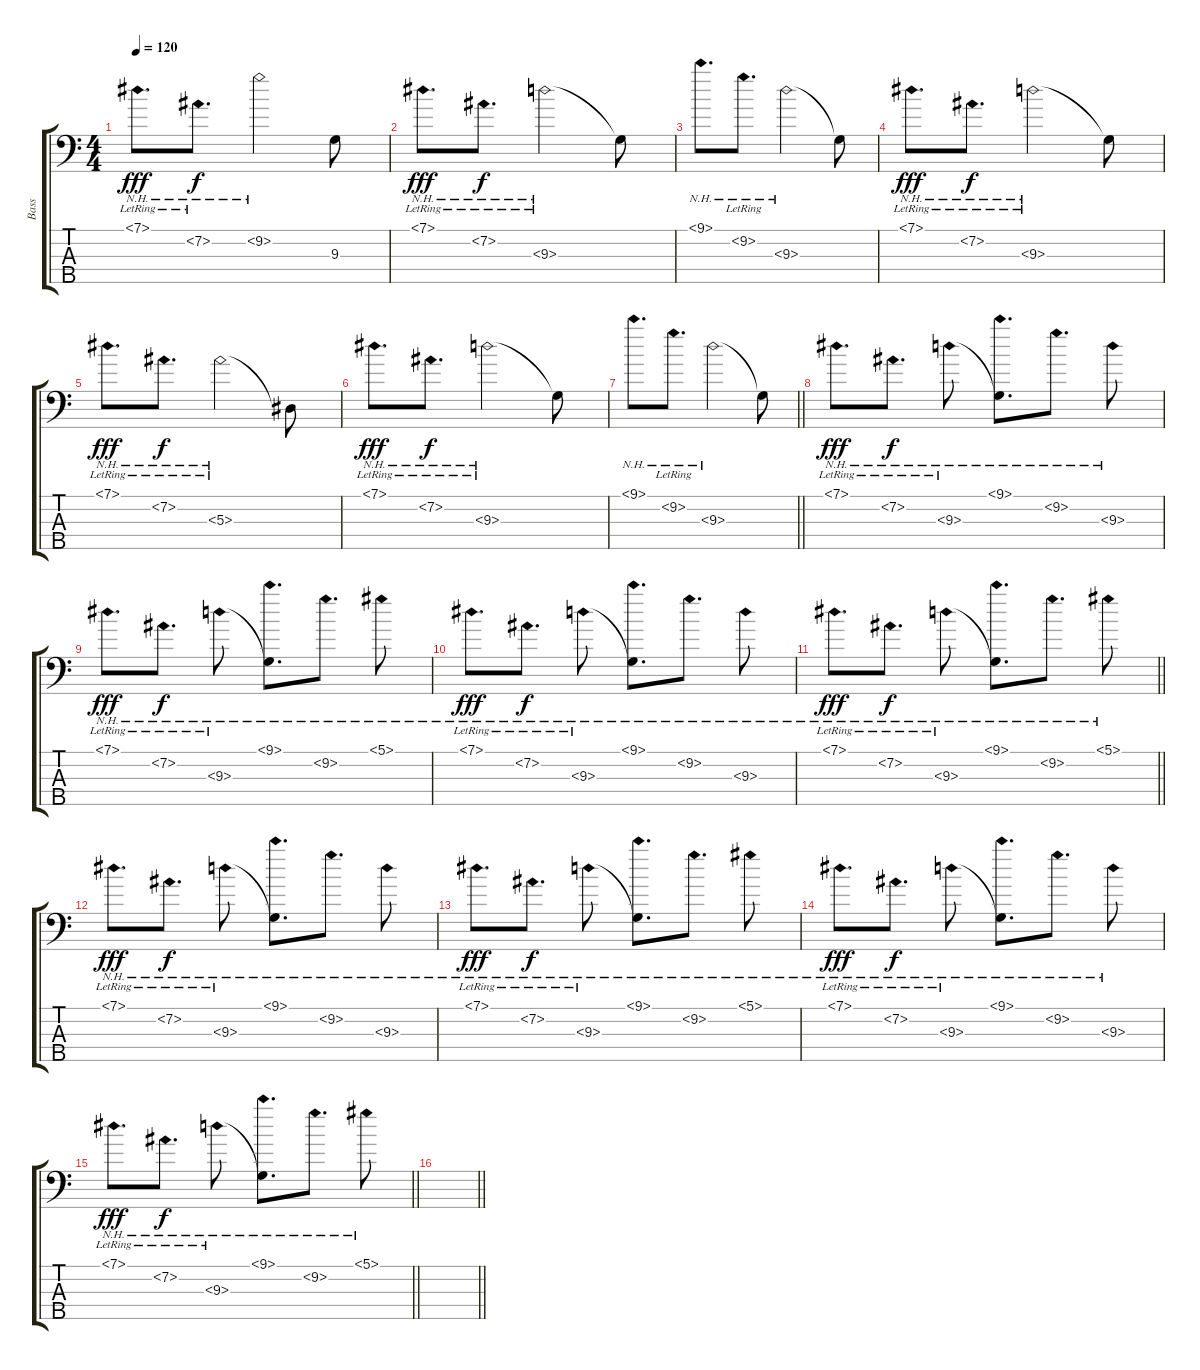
\track ("Bass" "Bass") {instrument electricbasspick}
\staff {score tabs}
\tuning (Ab2 Eb2 Bb1 F1 C1) {hide}
\ts (4 4)
\tempo 120
\clef f4
\ks c
7.1{nh lr}.8{d dy fff} 7.2{nh lr}.8{d dy f} 9.2{nh}.2 9.3{t}.8 |
7.1{nh lr}.8{d dy fff} 7.2{nh lr}.8{d dy f} 9.3{nh lr}.2 9.3{t}.8 |
9.1{nh}.8{d} 9.2{nh lr}.8{d} 9.3{nh}.2 9.3{t}.8 |
7.1{nh lr}.8{d dy fff} 7.2{nh lr}.8{d dy f} 9.3{nh lr}.2 9.3{t}.8 |
7.1{nh lr}.8{d dy fff} 7.2{nh lr}.8{d dy f} 5.3{nh lr}.2 5.3{t}.8 |
7.1{nh lr}.8{d dy fff} 7.2{nh lr}.8{d dy f} 9.3{nh lr}.2 9.3{t}.8 |
\barLineRight lightlight
9.1{nh}.8{d} 9.2{nh lr}.8{d} 9.3{nh}.2 9.3{t}.8 |
7.1{nh lr}.8{d dy fff} 7.2{nh lr}.8{d dy f} 9.3{nh lr}.8 (9.1{nh} 9.3{t}).8{d} 9.2{nh}.8{d} 9.3{nh}.8 |
7.1{nh lr}.8{d dy fff} 7.2{nh lr}.8{d dy f} 9.3{nh lr}.8 (9.1{nh} 9.3{t}).8{d} 9.2{nh}.8{d} 5.1{nh}.8 |
7.1{nh lr}.8{d dy fff} 7.2{nh lr}.8{d dy f} 9.3{nh lr}.8 (9.1{nh} 9.3{t}).8{d} 9.2{nh}.8{d} 9.3{nh}.8 |
\barLineRight lightlight
7.1{nh lr}.8{d dy fff} 7.2{nh lr}.8{d dy f} 9.3{nh lr}.8 (9.1{nh} 9.3{t}).8{d} 9.2{nh}.8{d} 5.1{nh}.8 |
7.1{nh lr}.8{d dy fff} 7.2{nh lr}.8{d dy f} 9.3{nh lr}.8 (9.1{nh} 9.3{t}).8{d} 9.2{nh}.8{d} 9.3{nh}.8 |
7.1{nh lr}.8{d dy fff} 7.2{nh lr}.8{d dy f} 9.3{nh lr}.8 (9.1{nh} 9.3{t}).8{d} 9.2{nh}.8{d} 5.1{nh}.8 |
7.1{nh lr}.8{d dy fff} 7.2{nh lr}.8{d dy f} 9.3{nh lr}.8 (9.1{nh} 9.3{t}).8{d} 9.2{nh}.8{d} 9.3{nh}.8 |
\barLineRight lightlight
7.1{nh lr}.8{d dy fff} 7.2{nh lr}.8{d dy f} 9.3{nh lr}.8 (9.1{nh} 9.3{t}).8{d} 9.2{nh}.8{d} 5.1{nh}.8 |
\section ("" " ")
\barLineRight lightlight
